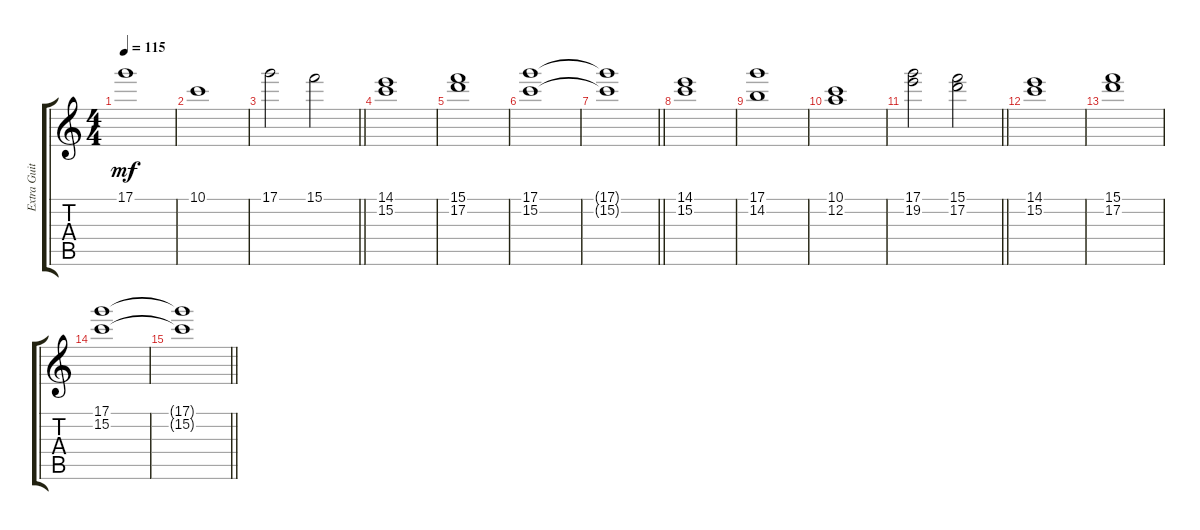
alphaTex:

\track ("Extra Guitar 2" "Extra Guit") {instrument overdrivenguitar}
\staff {score tabs}
\tuning (D4 A3 F3 C3 G2 C2) {hide}
\ts (4 4)
\tempo 115
\clef g2
\ks c
17.1.1{dy mf} |
10.1.1 |
\barLineRight lightlight
17.1.2 15.1.2 |
(14.1 15.2).1 |
(15.1 17.2).1 |
(17.1 15.2).1 |
\barLineRight lightlight
(17.1{t} 15.2{t}).1 |
(14.1 15.2).1 |
(17.1 14.2).1 |
(10.1 12.2).1 |
\barLineRight lightlight
(17.1 19.2).2 (15.1 17.2).2 |
(14.1 15.2).1 |
(15.1 17.2).1 |
(17.1 15.2).1 |
\barLineRight lightlight
(17.1{t} 15.2{t}).1
